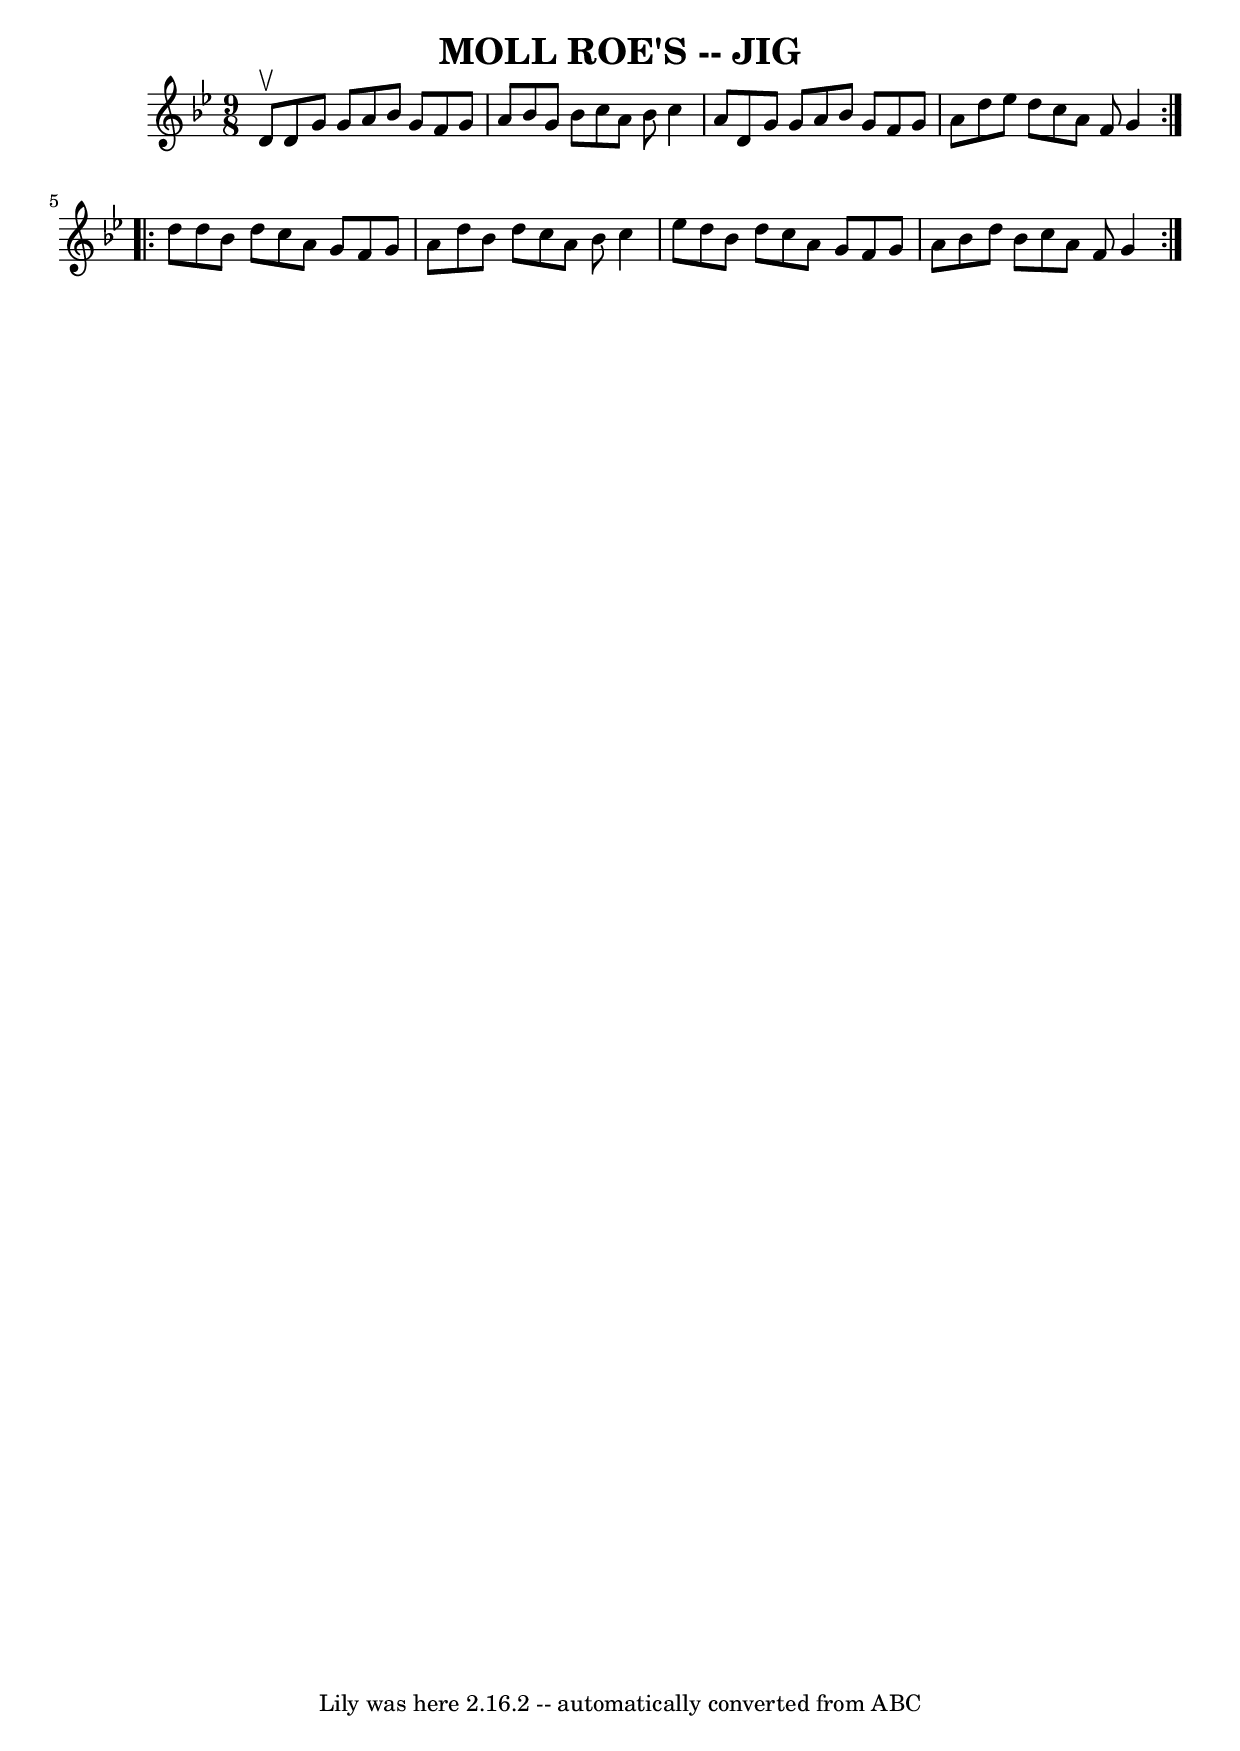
\version "2.16.2"
\include "Mammoth.ily"
\header {
  %% book = "Ryan's Mammoth Collection of Fiddle Tunes"
  crossRefNumber = "1"
  footnotes = ""
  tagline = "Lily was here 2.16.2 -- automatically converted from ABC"
  title = "MOLL ROE'S -- JIG"

}
voicedefault =  {



  \repeat volta 2 {

    \time 9/8 
    \key g \minor
 d'8^\upbow       |
    d'8 g'8 g'8 a'8 
    bes'8 g'8 f'8 g'8 a'8    |
    bes'8 g'8 bes'8    
    c''8 a'8 bes'8 c''4 a'8    |
    d'8 g'8 g'8 a'8    
    bes'8 g'8 f'8 g'8 a'8    |
    d''8 ees''8 d''8 c''8  
    a'8 f'8 g'4    
  }     
  \repeat volta 2 {
    d''8        |
    d''8    
    bes'8 d''8 c''8 a'8 g'8 f'8 g'8 a'8    |
    d''8    
    bes'8 d''8 c''8 a'8 bes'8 c''4 ees''8    |
    d''8    
    bes'8 d''8 c''8 a'8 g'8 f'8 g'8 a'8    |
    bes'8    
    d''8 bes'8 c''8 a'8 f'8 g'4    
  }   

}

\score{
  <<

    \context Staff="default"
    {
      \voicedefault 
      
    }

  >>
  \layout {
    
  }
  \midi {
  }

}
